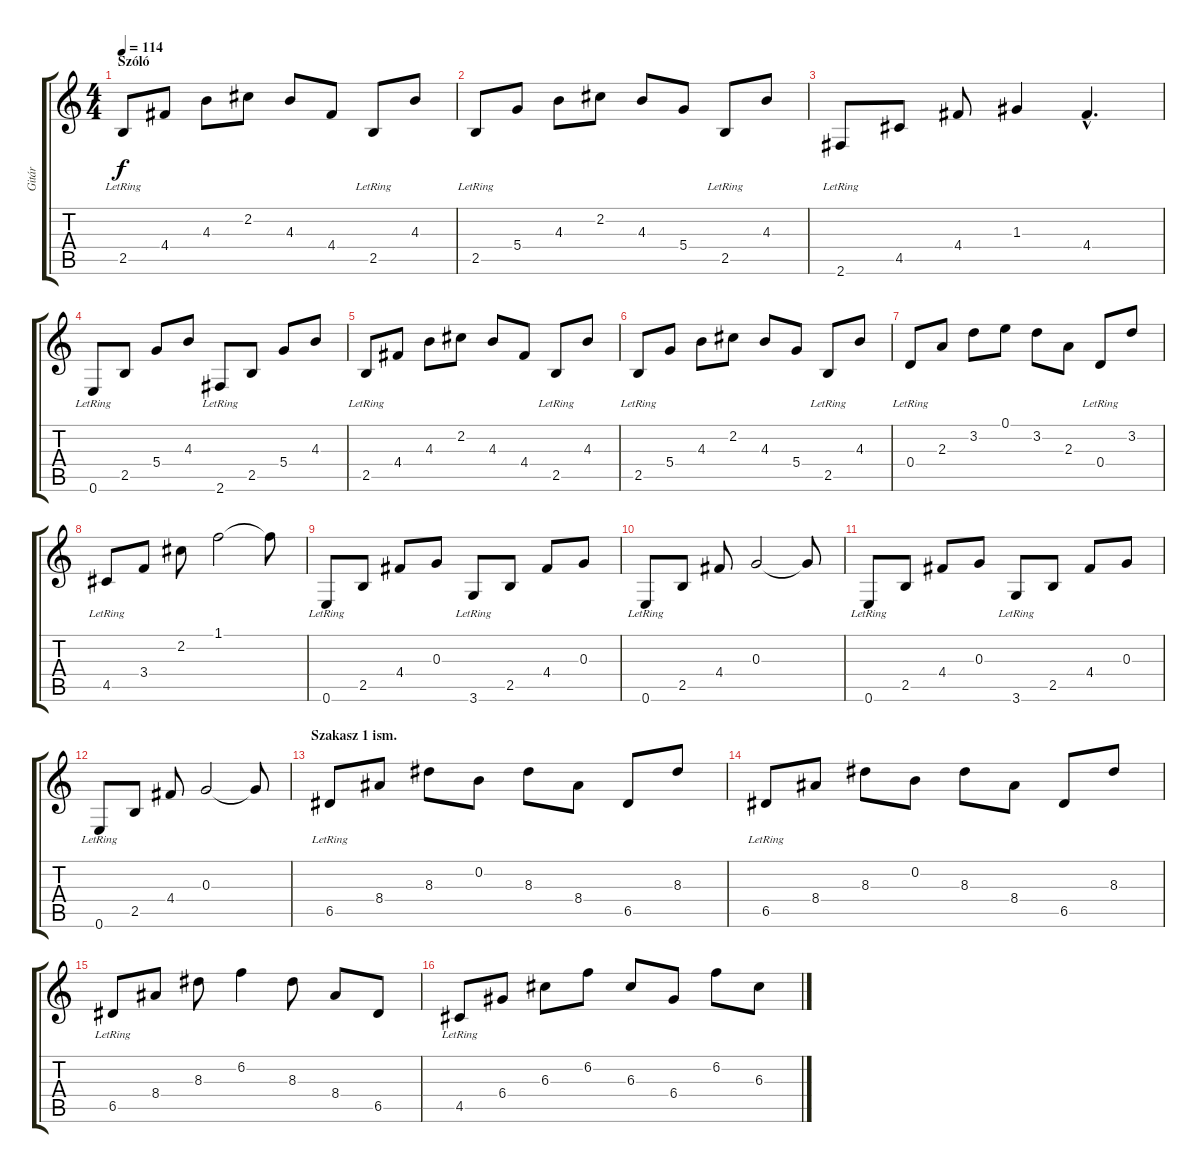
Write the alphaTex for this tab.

\track ("Gitár" "Gitár") {instrument electricguitarjazz}
\staff {score tabs}
\tuning (E4 B3 G3 D3 A2 E2) {hide}
\ts (4 4)
\section ("" "Szóló")
\tempo 114
\clef g2
\ks c
2.5{lr}.8{dy f} 4.4.8 4.3.8 2.2.8 4.3.8 4.4.8 2.5{lr}.8 4.3.8 |
2.5{lr}.8 5.4.8 4.3.8 2.2.8 4.3.8 5.4.8 2.5{lr}.8 4.3.8 |
2.6{lr}.8 4.5.8 4.4.8 1.3.4 4.4{hac}.4{d} |
0.6{lr}.8 2.5.8 5.4.8 4.3.8 2.6{lr}.8 2.5.8 5.4.8 4.3.8 |
2.5{lr}.8 4.4.8 4.3.8 2.2.8 4.3.8 4.4.8 2.5{lr}.8 4.3.8 |
2.5{lr}.8 5.4.8 4.3.8 2.2.8 4.3.8 5.4.8 2.5{lr}.8 4.3.8 |
0.4{lr}.8 2.3.8 3.2.8 0.1.8 3.2.8 2.3.8 0.4{lr}.8 3.2.8 |
4.5{lr}.8 3.4.8 2.2.8 1.1.2 1.1{t}.8 |
0.6{lr}.8 2.5.8 4.4.8 0.3.8 3.6{lr}.8 2.5.8 4.4.8 0.3.8 |
0.6{lr}.8 2.5.8 4.4.8 0.3.2 0.3{t}.8 |
0.6{lr}.8 2.5.8 4.4.8 0.3.8 3.6{lr}.8 2.5.8 4.4.8 0.3.8 |
0.6{lr}.8 2.5.8 4.4.8 0.3.2 0.3{t}.8 |
\section ("" "Szakasz 1 ism.")
6.5{lr}.8 8.4.8 8.3.8 0.2.8 8.3.8 8.4.8 6.5.8 8.3.8 |
6.5{lr}.8 8.4.8 8.3.8 0.2.8 8.3.8 8.4.8 6.5.8 8.3.8 |
6.5{lr}.8 8.4.8 8.3.8 6.2.4 8.3.8 8.4.8 6.5.8 |
4.5{lr}.8 6.4.8 6.3.8 6.2.8 6.3.8 6.4.8 6.2.8 6.3.8
